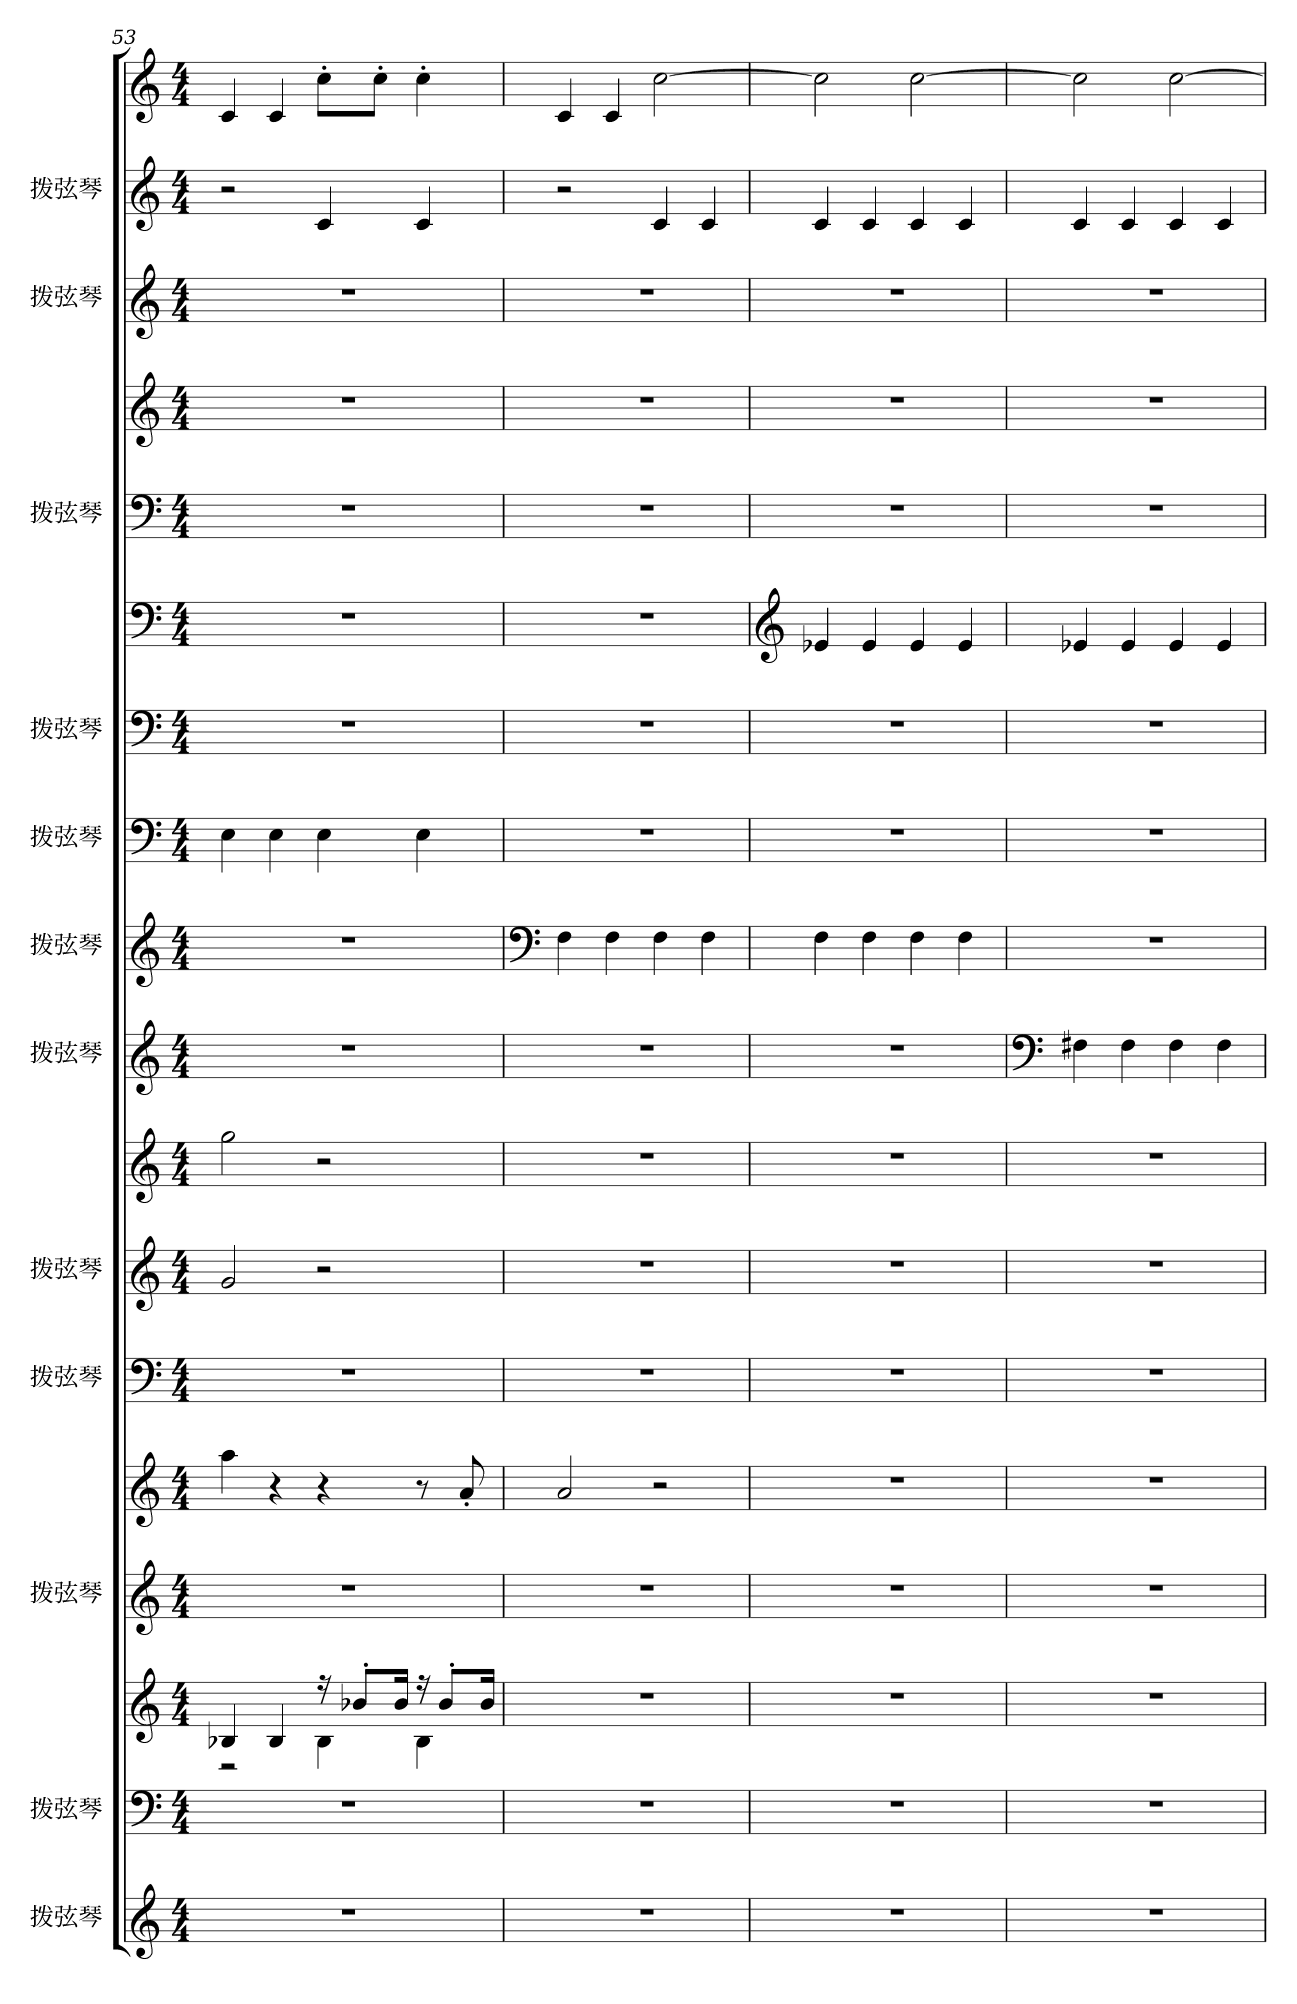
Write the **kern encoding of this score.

**kern	**kern	**kern	**kern	**kern	**kern	**kern	**kern	**kern	**kern	**kern	**kern	**kern	**kern	**kern	**kern	**kern	**kern
*part12	*part11	*part11	*part10	*part10	*part9	*part8	*part8	*part7	*part6	*part5	*part4	*part4	*part3	*part3	*part2	*part1	*part1
*staff18	*staff17	*staff16	*staff15	*staff14	*staff13	*staff12	*staff11	*staff10	*staff9	*staff8	*staff7	*staff6	*staff5	*staff4	*staff3	*staff2	*staff1
*I"拨弦琴	*I"拨弦琴	*	*I"拨弦琴	*	*I"拨弦琴	*I"拨弦琴	*	*I"拨弦琴	*I"拨弦琴	*I"拨弦琴	*I"拨弦琴	*	*I"拨弦琴	*	*I"拨弦琴	*I"拨弦琴	*
*clefG2	*clefF4	*clefG2	*clefG2	*clefG2	*clefF4	*clefG2	*clefG2	*clefG2	*clefG2	*clefF4	*clefF4	*clefF4	*clefF4	*clefG2	*clefG2	*clefG2	*clefG2
*k[]	*k[]	*k[]	*k[]	*k[]	*k[]	*k[]	*k[]	*k[]	*k[]	*k[]	*k[]	*k[]	*k[]	*k[]	*k[]	*k[]	*k[]
*M4/4	*M4/4	*M4/4	*M4/4	*M4/4	*M4/4	*M4/4	*M4/4	*M4/4	*M4/4	*M4/4	*M4/4	*M4/4	*M4/4	*M4/4	*M4/4	*M4/4	*M4/4
=53	=53	=53	=53	=53	=53	=53	=53	=53	=53	=53	=53	=53	=53	=53	=53	=53	=53
*	*	*^	*	*	*	*	*	*	*	*	*	*	*	*	*	*	*
1r	1r	4B-X/	2r	1r	4aa\	1r	2g/	2gg\	1r	1r	4E\	1r	1r	1r	1r	1r	2r	4c/
.	.	4B-/	.	.	4r	.	.	.	.	.	4E\	.	.	.	.	.	.	4c/
.	.	16r	4B-\	.	4r	.	2r	2r	.	.	4E\	.	.	.	.	.	4c/	8cc'\L
.	.	8b-X'/L	.	.	.	.	.	.	.	.	.	.	.	.	.	.	.	.
.	.	.	.	.	.	.	.	.	.	.	.	.	.	.	.	.	.	8cc'\J
.	.	16b-/Jk	.	.	.	.	.	.	.	.	.	.	.	.	.	.	.	.
.	.	16r	4B-\	.	8r	.	.	.	.	.	4E\	.	.	.	.	.	4c/	4cc'\
.	.	8b-'/L	.	.	.	.	.	.	.	.	.	.	.	.	.	.	.	.
.	.	.	.	.	8a'/	.	.	.	.	.	.	.	.	.	.	.	.	.
.	.	16b-/Jk	.	.	.	.	.	.	.	.	.	.	.	.	.	.	.	.
*	*	*v	*v	*	*	*	*	*	*	*	*	*	*	*	*	*	*	*
=54	=54	=54	=54	=54	=54	=54	=54	=54	=54	=54	=54	=54	=54	=54	=54	=54	=54
*	*	*	*	*	*	*	*	*	*clefF4	*	*	*	*	*	*	*	*
1r	1r	1r	1r	2a/	1r	1r	1r	1r	4F\	1r	1r	1r	1r	1r	1r	2r	4c/
.	.	.	.	.	.	.	.	.	4F\	.	.	.	.	.	.	.	4c/
.	.	.	.	2r	.	.	.	.	4F\	.	.	.	.	.	.	4c/	[2cc\
.	.	.	.	.	.	.	.	.	4F\	.	.	.	.	.	.	4c/	.
!!LO:PB:g=z
=55	=55	=55	=55	=55	=55	=55	=55	=55	=55	=55	=55	=55	=55	=55	=55	=55	=55
*	*	*	*	*	*	*	*	*	*	*	*	*clefG2	*	*	*	*	*
1r	1r	1r	1r	1r	1r	1r	1r	1r	4F\	1r	1r	4e-X/	1r	1r	1r	4c/	2cc\]
.	.	.	.	.	.	.	.	.	4F\	.	.	4e-/	.	.	.	4c/	.
.	.	.	.	.	.	.	.	.	4F\	.	.	4e-/	.	.	.	4c/	[2cc\
.	.	.	.	.	.	.	.	.	4F\	.	.	4e-/	.	.	.	4c/	.
=56	=56	=56	=56	=56	=56	=56	=56	=56	=56	=56	=56	=56	=56	=56	=56	=56	=56
*	*	*	*	*	*	*	*	*clefF4	*	*	*	*	*	*	*	*	*
1r	1r	1r	1r	1r	1r	1r	1r	4F#X\	1r	1r	1r	4e-X/	1r	1r	1r	4c/	2cc\]
.	.	.	.	.	.	.	.	4F#\	.	.	.	4e-/	.	.	.	4c/	.
.	.	.	.	.	.	.	.	4F#\	.	.	.	4e-/	.	.	.	4c/	[2cc\
.	.	.	.	.	.	.	.	4F#\	.	.	.	4e-/	.	.	.	4c/	.
=	=	=	=	=	=	=	=	=	=	=	=	=	=	=	=	=	=
*-	*-	*-	*-	*-	*-	*-	*-	*-	*-	*-	*-	*-	*-	*-	*-	*-	*-
